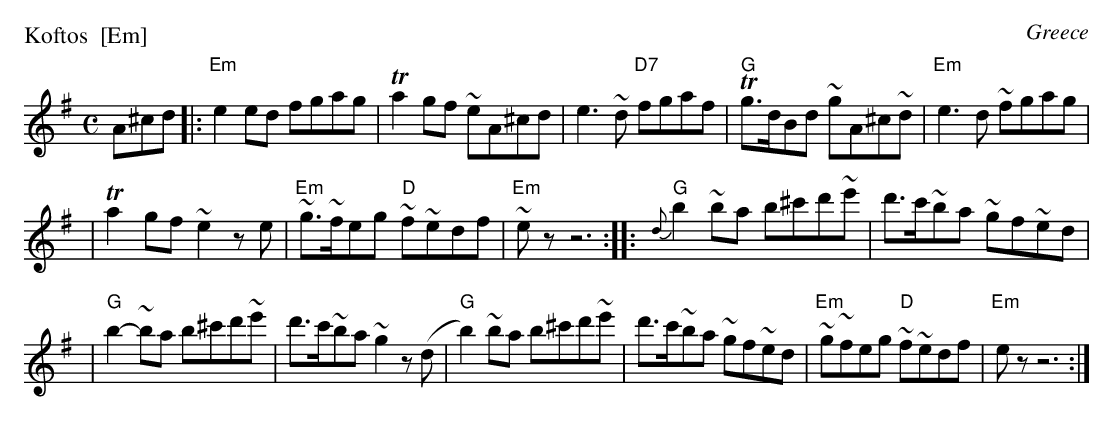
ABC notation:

X:1
P: Koftos  [Em]
O: Greece
M: C
L: 1/8
K: Em
A^cd \
|: "Em"e2ed fgag \
| Ta2gf ~eA^cd \
| e3~d "D7"fgaf \
| "G"Tg>dBd ~gA^c~d \
| "Em"e3d ~fgag |
| Ta2gf ~e2ze \
| "Em"~g>~feg "D"~f~edf \
| "Em"~ez z6 \
:: "G"{d}b2~ba b^c'd'~e' \
| d'>c'~ba ~gf~ed |
| "G"b2-~ba b^c'd'~e' \
| d'>c'~ba ~g2z(d \
| "G"b2)~ba b^c'd'~e' \
| d'>c'~ba ~gf~ed \
| "Em"~g~feg "D"~f~edf \
| "Em"ez z6 :|
